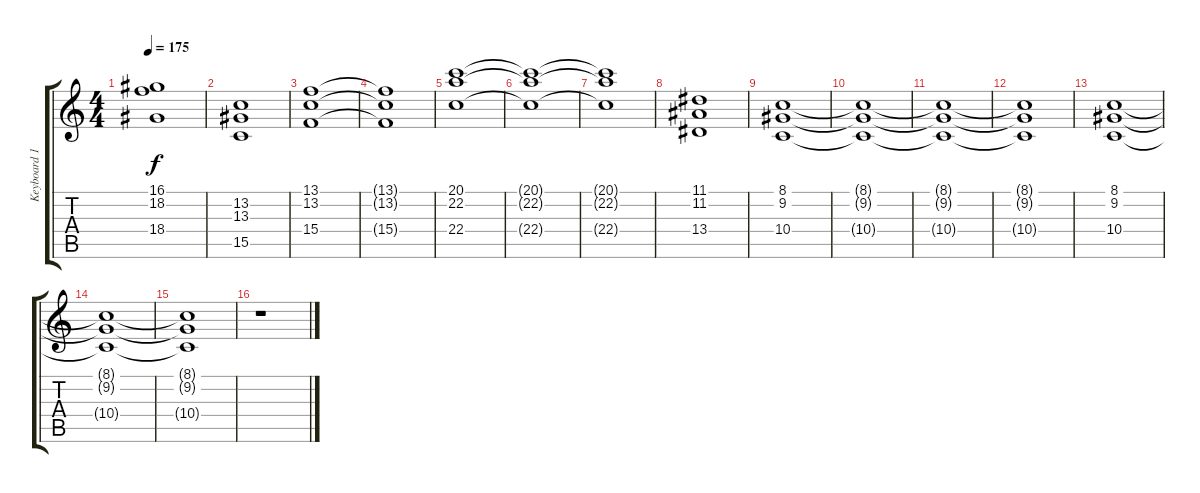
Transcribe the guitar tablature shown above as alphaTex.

\track ("Keyboard 1." "Keyboard 1") {instrument pad1newage}
\staff {score tabs}
\tuning (E4 B3 G3 D3 A2 E2) {hide}
\ts (4 4)
\tempo 175
\clef g2
\ks c
(16.1 18.2 18.4).1{dy f instrument churchorgan} |
(13.2 13.3 15.5).1 |
(13.1 13.2 15.4).1 |
(13.1{t} 13.2{t} 15.4{t}).1 |
(20.1 22.2 22.4).1 |
(20.1{t} 22.2{t} 22.4{t}).1 |
(20.1{t} 22.2{t} 22.4{t}).1 |
(11.1 11.2 13.4).1 |
(8.1 9.2 10.4).1 |
(8.1{t} 9.2{t} 10.4{t}).1 |
(8.1{t} 9.2{t} 10.4{t}).1 |
(8.1{t} 9.2{t} 10.4{t}).1 |
(8.1 9.2 10.4).1 |
(8.1{t} 9.2{t} 10.4{t}).1 |
(8.1{t} 9.2{t} 10.4{t}).1 |
r.1
